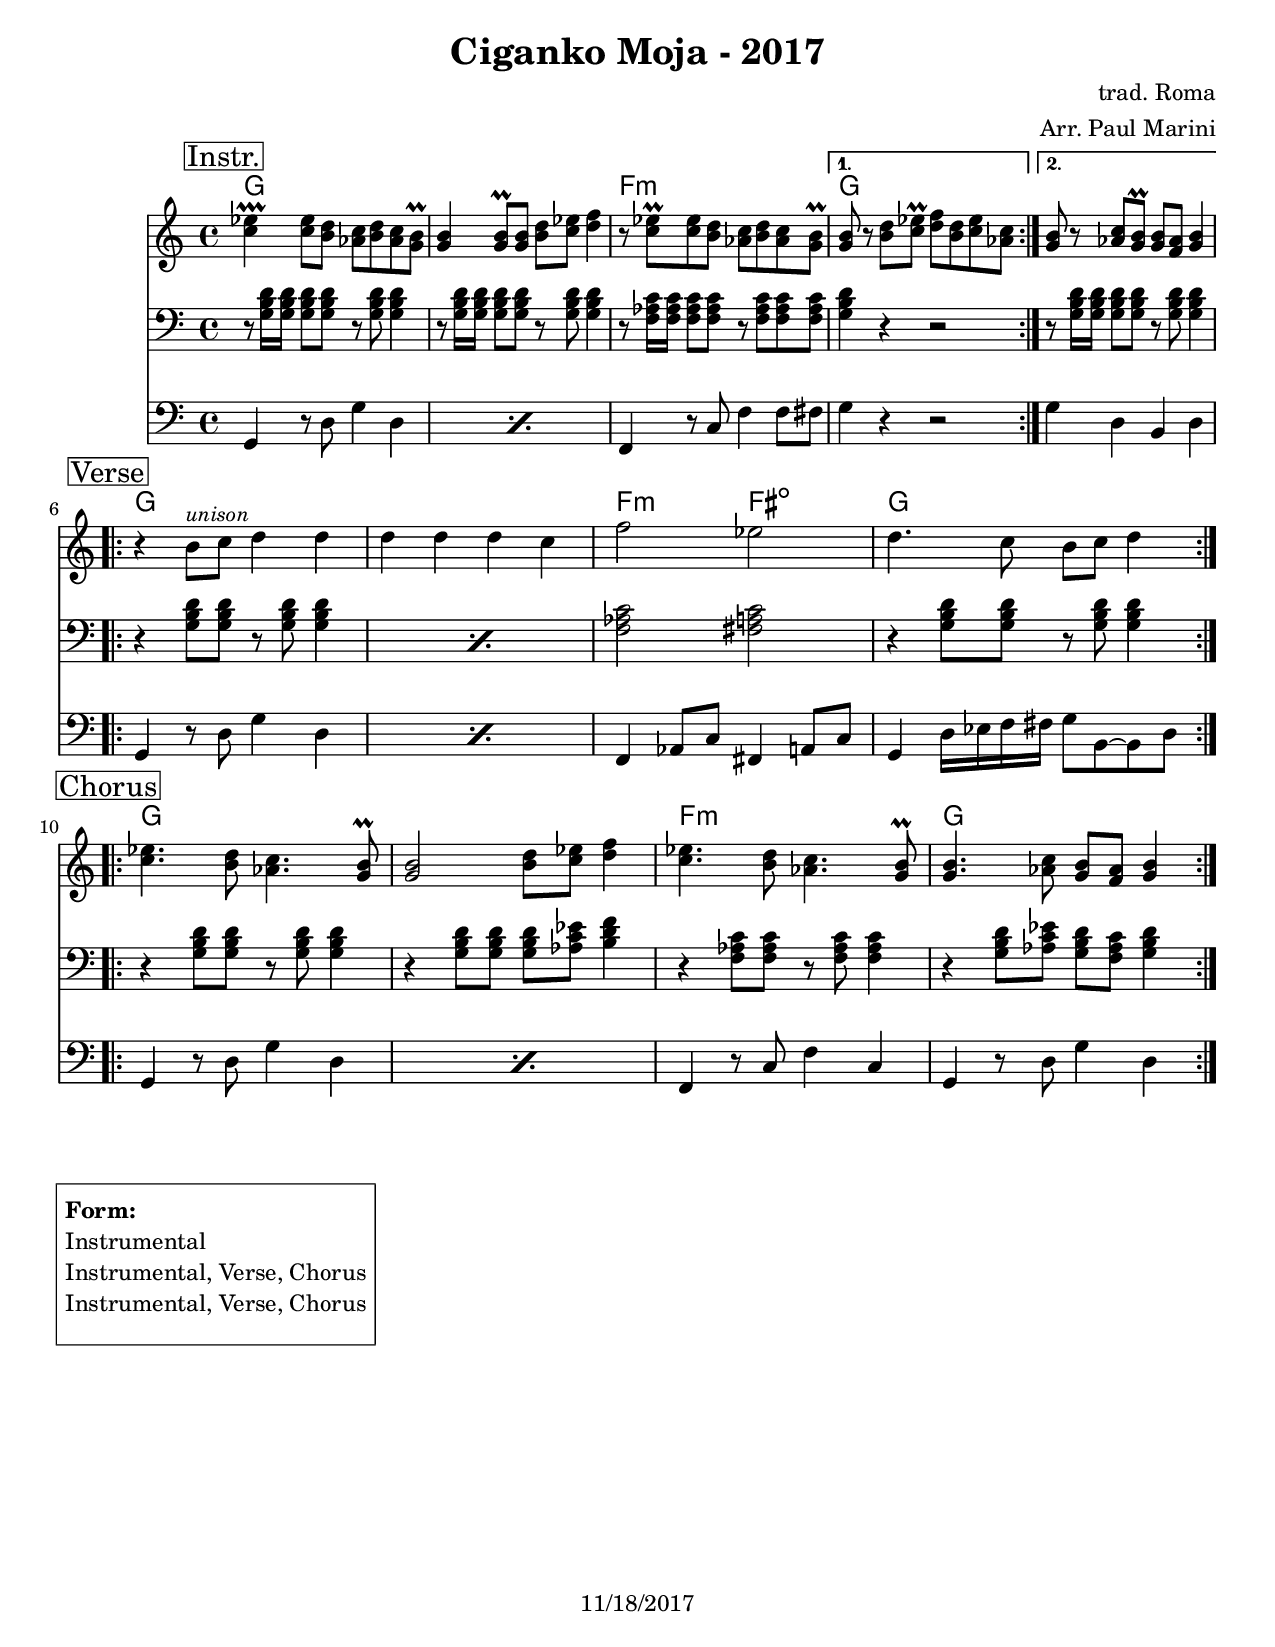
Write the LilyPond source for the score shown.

\version "2.18.2"

\header {
	title = "Ciganko Moja - 2017"
	composer = "trad. Roma"
	arranger = "Arr. Paul Marini"
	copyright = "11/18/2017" %date of latest edits
}
\paper {
  #(set-paper-size "letter")
  }


slash = {
	\override NoteHead #'style = #'slash
	\override Stem #'transparent = ##t
}

noslash = {
	\revert NoteHead #'style
	\revert Stem #'transparent
}

the_form = %Form
	\markup { \box \column {
	\line { " " }
	\line { \bold " Form: " }
	\line { " Instrumental " }
	\line { " Instrumental, Verse, Chorus " }
	\line { " Instrumental, Verse, Chorus " }
	\line { " " }
	}}

test = { \relative c' { \tempo 4 = 80 \set Score.markFormatter = #format-mark-box-letters
	\repeat volta 2 {
	}
}
}

%{ ornament conventions, a/o 10/2017
%	\prall		regular up ornament, metric
%	\lineprall	quick, nonmetric up ornament	(was \mordent)
%	\mordent		regular down ornament, nonmetric	(was \upbow)
%	\prallprall	consecutive up ornaments, metric
% \trill		trill
%	\turn		turn of some sort
%}

melody = { \relative c'' { \set Score.markFormatter = #format-mark-box-letters

	\mark \markup { \box "Instr." }
	\repeat volta 2 {
		<c ees>4\prallprall <c ees>8 <b d> <aes c> <b d> <aes c> <g b>\prall |
		<g b>4 <g b>8\prall <g b> <b d> <c ees> <d f>4 |
		r8 <c ees>8\prall <c ees>8 <b d> <aes c> <b d> <aes c> <g b>\prall |
		}
		\alternative {
			{ <g b>8 r <b d>8 <c ees>\prall <d f> <b d> <c ees> <aes c> }
			{ <g b>8 r <aes c>8 <g b>\prall <g b> <f aes> <g b>4 }
		} \break

	\mark \markup { \box "Verse" }
	\repeat volta 2 {
		r4 b8^\markup { \small \italic "unison" } c d4 d | d d d c | f2 ees | d4. c8 b c d4 |
		}

	\mark \markup { \box "Chorus" }
	\repeat volta 2 {
		<c ees>4. <b d>8 <aes c>4. <g b>8\prall | <g b>2 <b d>8 <c ees> <d f>4 |
		<c ees>4. <b d>8 <aes c>4. <g b>8\prall | <g b>4. <aes c>8 <g b> <f aes> <g b>4 |
	}
}
}

midbrass = { \relative c' { \set Score.markFormatter = #format-mark-box-letters

	\mark \markup { \box "Instr." }
	\repeat volta 2 {
		r8 <g b d>16 <g b d> <g b d>8 <g b d> r <g b d> <g b d>4 |
		r8 <g b d>16 <g b d> <g b d>8 <g b d> r <g b d> <g b d>4 |
		r8 <f aes c>16 <f aes c> <f aes c>8 <f aes c> r <f aes c> <f aes c> <f aes c> |
		}
		\alternative {
			{ <g b d>4 r r2 | }
			{ r8 <g b d>16 <g b d> <g b d>8 <g b d> r <g b d> <g b d>4 | }
		} \break

	\mark \markup { \box "Verse" }
	\repeat volta 2 {
		\repeat percent 2 {
			r4 <g b d>8 <g b d> r <g b d> <g b d>4 |
		}
		<f aes c>2 <fis a c> |
		r4 <g b d>8 <g b d> r <g b d> <g b d>4 |
		}

	\mark \markup { \box "Chorus" }
	\repeat volta 2 {
		r4 <g b d>8 <g b d> r <g b d> <g b d>4
		r4 <g b d>8 <g b d> <g b d> <aes c ees> <b d f>4 |
		r4 <f aes c>8 <f aes c> r <f aes c> <f aes c>4 |
		r4 <g b d>8 <aes c ees> <g b d> <f aes c> <g b d>4 |

	}

}
}

bass = { \relative c { \set Score.markFormatter = #format-mark-box-letters

	\mark \markup { \box "Instr." }
	\repeat volta 2 {
		\repeat percent 2 {
			g4 r8 d' g4 d |
		}
		f,4 r8 c' f4 f8 fis |
		}
		\alternative {
			{ g4 r4 r2 | }
			{ g4 d b d | }
		} \break

	\mark \markup { \box "Verse" }
	\repeat volta 2 {
		\repeat percent 2 {
			g,4 r8 d' g4 d |
		}
		f,4 aes8 c fis,4 a8 c |
		g4 d'16 ees f fis g8 b,~ b d |
		}

	\mark \markup { \box "Chorus" }
	\repeat volta 2 {
		\repeat percent 2 {
			g,4 r8 d' g4 d |
		}
		f,4 r8 c' f4 c
		g4 r8 d' g4 d |
	}

}
}


changes = { \chordmode {

% Instrumental
g1 | g | f:min | g | g |

% Verse
g1 | g | f2:min fis:dim | g1 |

% Chorus
g1 | g | f:min | g |

}
}


\book {
	\score {
	  <<
	    \new ChordNames {
		\set chordChanges = ##t
		\changes
	    }
	    \new Staff { \clef treble
				\melody
	    }
	    \new Staff { \clef bass
				\midbrass
	    }
	    \new Staff { \clef bass
				\bass
	    }
	  >>
	}
	\the_form
}
%{
\book {
	\bookOutputSuffix "midbrass"
	\score {
	  <<
	    \new ChordNames {
		\set chordChanges = ##t
		\changes
	    }
	    \new Staff { \clef bass
		\midbrass
	    }
	  >>
	}
	\the_form
}
%{
\book {
	\score {
	  <<
		\new Staff {
		  \set Staff.midiInstrument = #"trumpet" \unfoldRepeats
			\melody
		}
		\new Staff {
		  \set Staff.midiInstrument = #"trumpet" \unfoldRepeats
			\midbrass
		}
	  >>
		\midi { }
	}
}
\book {
	\score {
	  <<
		\new Staff {
		  \set Staff.midiInstrument = #"trumpet" \unfoldRepeats
			\test
		}
	  >>
		\midi { }
	}
}
%}
